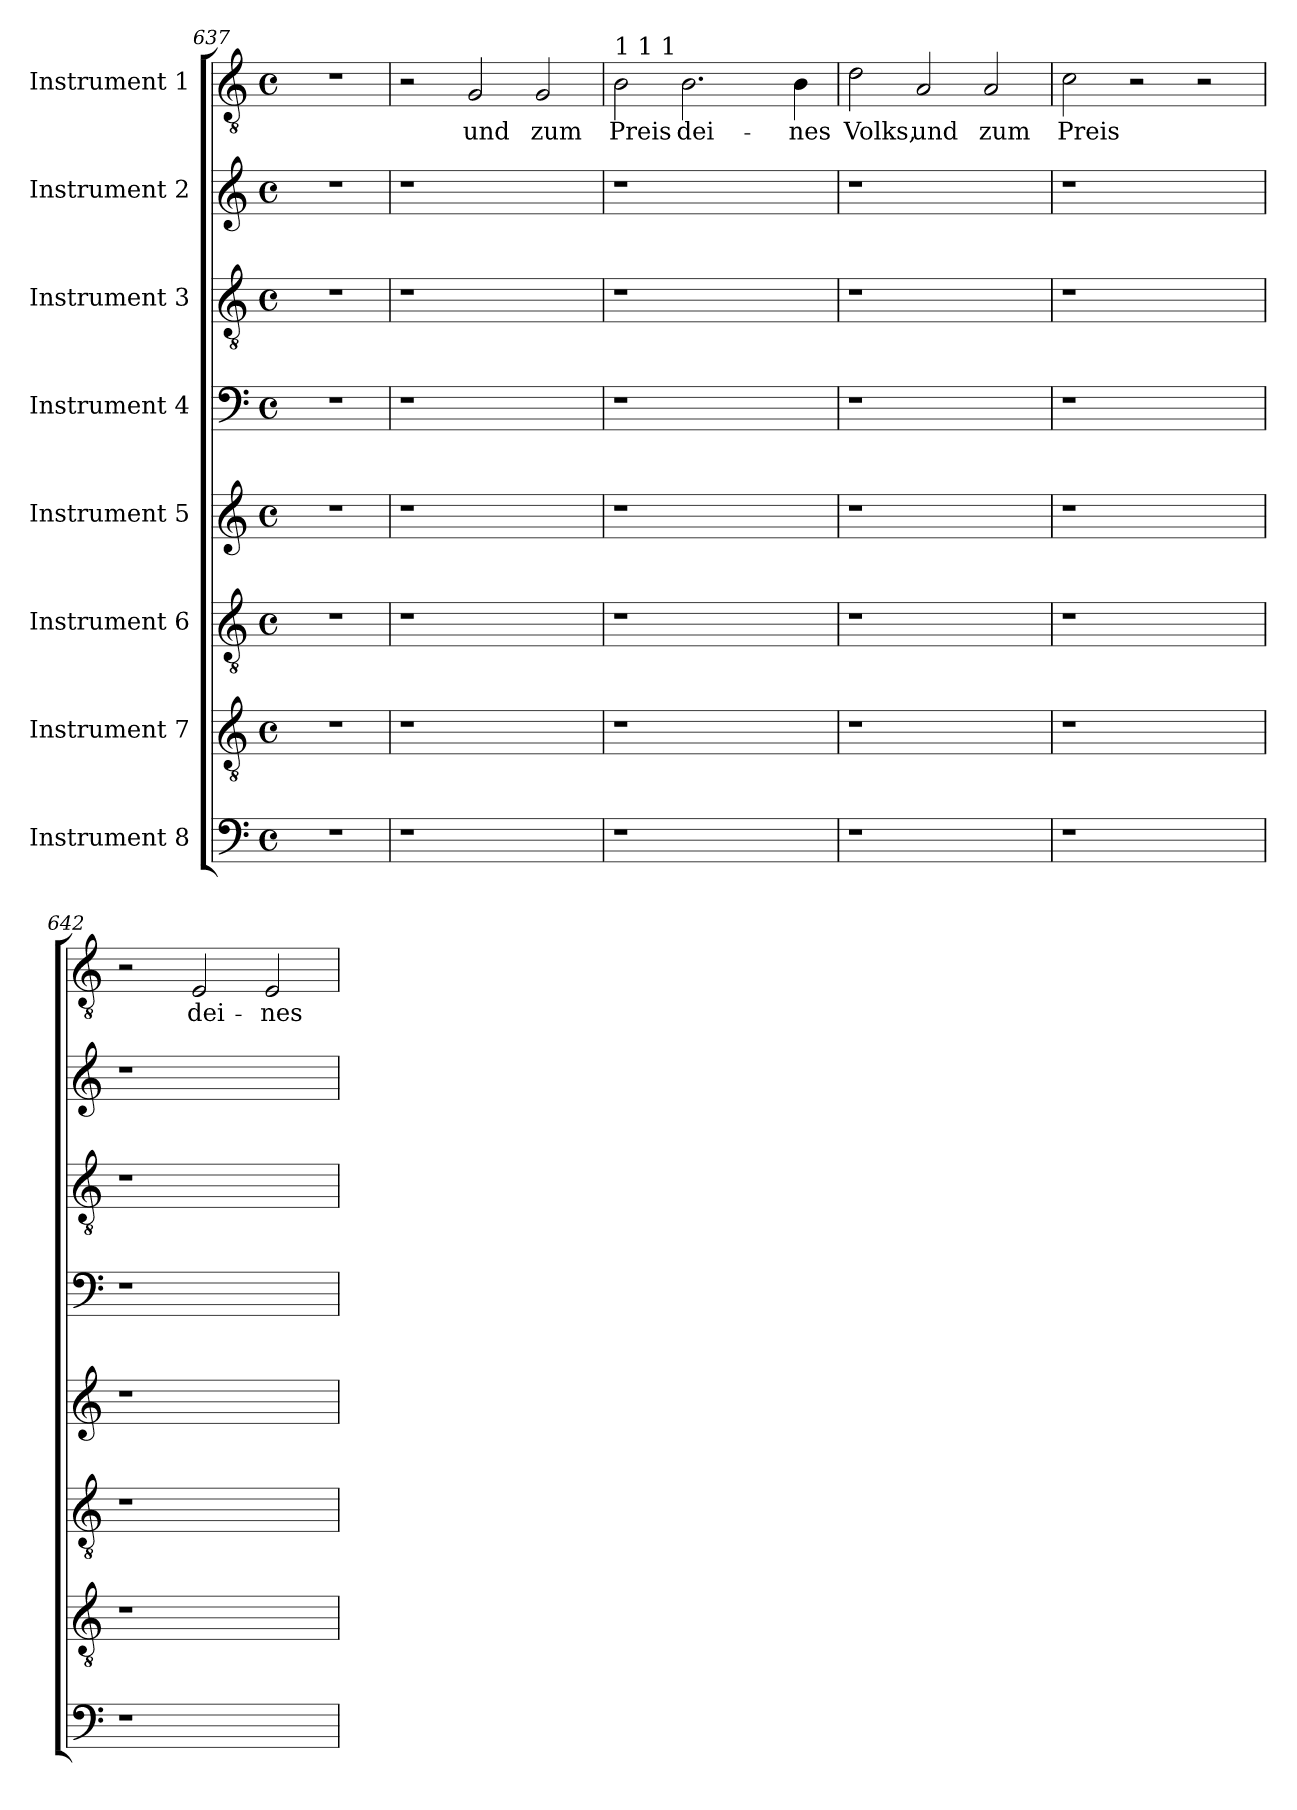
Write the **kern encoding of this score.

**kern	**kern	**kern	**kern	**kern	**kern	**kern	**kern	**text
*part8	*part7	*part6	*part5	*part4	*part3	*part2	*part1	*part1
*staff8	*staff7	*staff6	*staff5	*staff4	*staff3	*staff2	*staff1	*staff1
*I"Instrument 8	*I"Instrument 7	*I"Instrument 6	*I"Instrument 5	*I"Instrument 4	*I"Instrument 3	*I"Instrument 2	*I"Instrument 1	*
*clefF4	*clefGv2	*clefGv2	*clefG2	*clefF4	*clefGv2	*clefG2	*clefGv2	*
*M4/4	*M4/4	*M4/4	*M4/4	*M4/4	*M4/4	*M4/4	*M4/4	*
*met(c)	*met(c)	*met(c)	*met(c)	*met(c)	*met(c)	*met(c)	*met(c)	*
=637	=637	=637	=637	=637	=637	=637	=637	=637
1r	1r	1r	1r	1r	1r	1r	1r	.
=638	=638	=638	=638	=638	=638	=638	=638	=638
1r	1r	1r	1r	1r	1r	1r	2r	.
!	!	!	!	!	!	!	!	!LO:LY:b:cj
.	.	.	.	.	.	.	2G/	und
!	!	!	!	!	!	!	!	!LO:LY:b:cj
2ryy	2ryy	2ryy	2ryy	2ryy	2ryy	2ryy	2G/	zum
!!LO:LB:g=z
=639	=639	=639	=639	=639	=639	=639	=639	=639
!	!	!	!	!	!	!	!LO:TX:a:t=1 1 1	!
!	!	!	!	!	!	!	!	!LO:LY:b:cj
1r	1r	1r	1r	1r	1r	1r	2B\	Preis
!	!	!	!	!	!	!	!	!LO:LY:b:cj
.	.	.	.	.	.	.	2.B\	dei-
2ryy	2ryy	2ryy	2ryy	2ryy	2ryy	2ryy	.	.
!	!	!	!	!	!	!	!	!LO:LY:b:cj
.	.	.	.	.	.	.	4B\	-nes
=640	=640	=640	=640	=640	=640	=640	=640	=640
!	!	!	!	!	!	!	!	!LO:LY:b:cj
1r	1r	1r	1r	1r	1r	1r	2d\	Volks,
!	!	!	!	!	!	!	!	!LO:LY:b:cj
.	.	.	.	.	.	.	2A/	und
!	!	!	!	!	!	!	!	!LO:LY:b:cj
2ryy	2ryy	2ryy	2ryy	2ryy	2ryy	2ryy	2A/	zum
=641	=641	=641	=641	=641	=641	=641	=641	=641
!	!	!	!	!	!	!	!	!LO:LY:b:cj
1r	1r	1r	1r	1r	1r	1r	2c\	Preis
.	.	.	.	.	.	.	2r	.
2ryy	2ryy	2ryy	2ryy	2ryy	2ryy	2ryy	2r	.
=642	=642	=642	=642	=642	=642	=642	=642	=642
1r	1r	1r	1r	1r	1r	1r	2r	.
!	!	!	!	!	!	!	!	!LO:LY:b:cj
.	.	.	.	.	.	.	2E/	dei-
!	!	!	!	!	!	!	!	!LO:LY:b:cj
2ryy	2ryy	2ryy	2ryy	2ryy	2ryy	2ryy	2E/	-nes
=	=	=	=	=	=	=	=	=
*-	*-	*-	*-	*-	*-	*-	*-	*-
